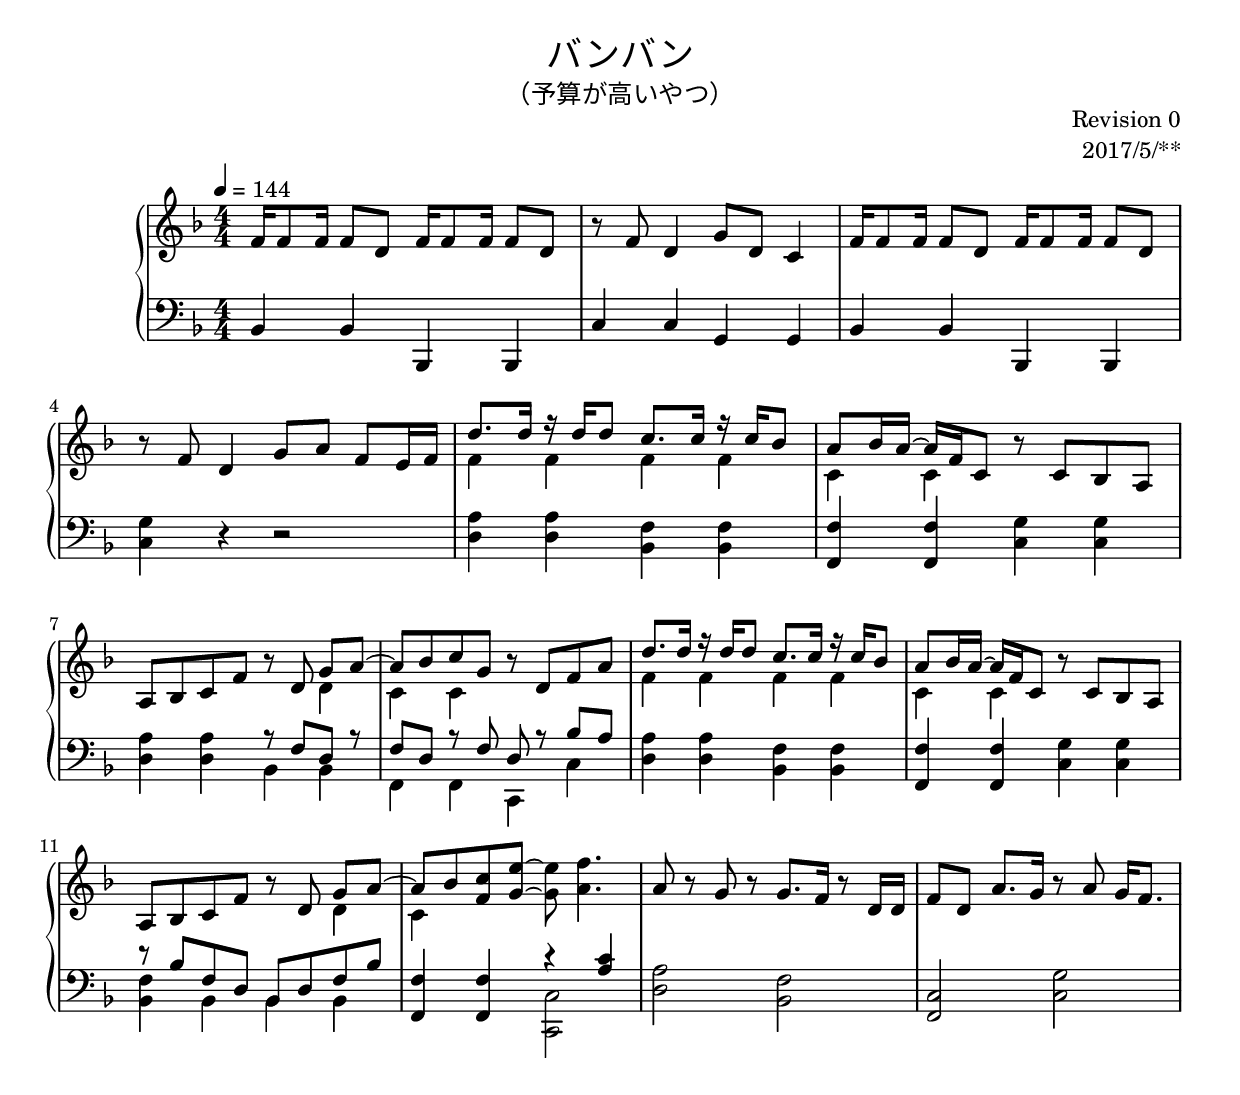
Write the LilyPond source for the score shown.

\version "2.19.57"

\include "stylesheet.ily"

cleft = \change Staff = "left"
cright = \change Staff = "right"

\header {
  title = "バンバン"
  nickname = "（予算が高いやつ）"
  revision = "Revision 0"
  date = "2017/5/**"
}

\paper {
}

global = {
  \key d \minor
  \time 4/4
  \tempo 4 = 144

}

right = << \global \relative {
  \clef treble
  f'16 f8 f16 f8 d f16 f8 f16 f8 d | r f d4 g8 d c4 |
  f16 f8 f16 f8 d f16 f8 f16 f8 d | r f d4 g8 a f e16 f |

  << { d'8. d16 r d d8 c8. c16 r c bes8 | a8 bes16 a ~ a16 f c8 } \\ { f4 f f f | c c } >> r8 c bes a |
  a8 bes c f r d << { g a ~ | a bes c g } \\ { d4 | c c } >> r8 d f a |
  << { d8. d16 r d d8 c8. c16 r c bes8 | a8 bes16 a ~ a16 f c8 } \\ { f4 f f f | c c } >> r8 c bes a |
  a8 bes c f r d << { g a ~ | a bes <f c'> <g e'> ~ \oneVoice q <a f'>4. } \\ { d,4 | c } >>

  a'8 r g r g8. f16 r8 d16 d | f8 d a'8. g16 r8 a g16 f8. |
} >>

left = << \global \relative {
  \clef bass
  bes,4 bes bes, bes | c' c g g | bes bes bes, bes | <c' g'> r r2 |
  <d a'>4 q <bes f'> q | <f f'> q <c' g'> q |
  <d a'>4 q << { r8 f d r | f d r f d r bes' a } \\ { bes,4 bes | f f c c' } >>
  <d a'>4 q <bes f'> q | <f f'> q <c' g'> q |
  << { r8 bes' f d bes d f bes } \\ { <bes, f'>4 bes bes bes } >> | <f f'>4 q << { r4 <a' c> } \\ <c,, c'>2 >>

  <d' a'>2 <bes f'> | <f c'> <c' g'> |
} >>

dynamics = {
}

pedal = {
}

\score {
  <<
    \new PianoStaff <<
      \new Staff = "right" \right
      \new PianoDynamics = "dynamics" \dynamics
      \new Staff = "left" \left
      \new PianoPedal = "pedal" \pedal
    >>
  >>
  \layout {}
  \midi {}
}